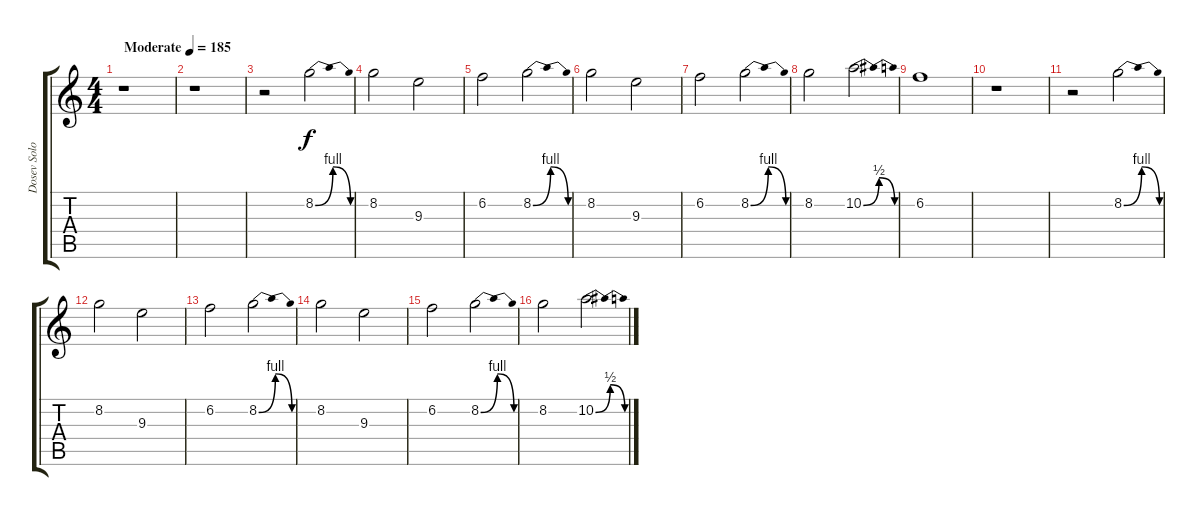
\track ("Dosev Solo" "Dosev Solo") {instrument distortionguitar}
\staff {score tabs}
\tuning (E4 B3 G3 D3 A2 E2) {hide}
\ts (4 4)
\tempo (185 "Moderate")
\clef g2
\ks c
r.1{dy f instrument distortionguitar} |
r.1 |
r.2 8.2{be (bendrelease 0 0 15 4 55 4 60 0)}.2 |
8.2.2 9.3.2 |
6.2.2 8.2{be (bendrelease 0 0 15 4 55 4 60 0)}.2 |
8.2.2 9.3.2 |
6.2.2 8.2{be (bendrelease 0 0 15 4 55 4 60 0)}.2 |
8.2.2 10.2{be (bendrelease 0 0 15 2 55 2 60 0)}.2 |
6.2.1 |
r.1 |
r.2 8.2{be (bendrelease 0 0 15 4 55 4 60 0)}.2 |
8.2.2 9.3.2 |
6.2.2 8.2{be (bendrelease 0 0 15 4 55 4 60 0)}.2 |
8.2.2 9.3.2 |
6.2.2 8.2{be (bendrelease 0 0 15 4 55 4 60 0)}.2 |
8.2.2 10.2{be (bendrelease 0 0 15 2 55 2 60 0)}.2
